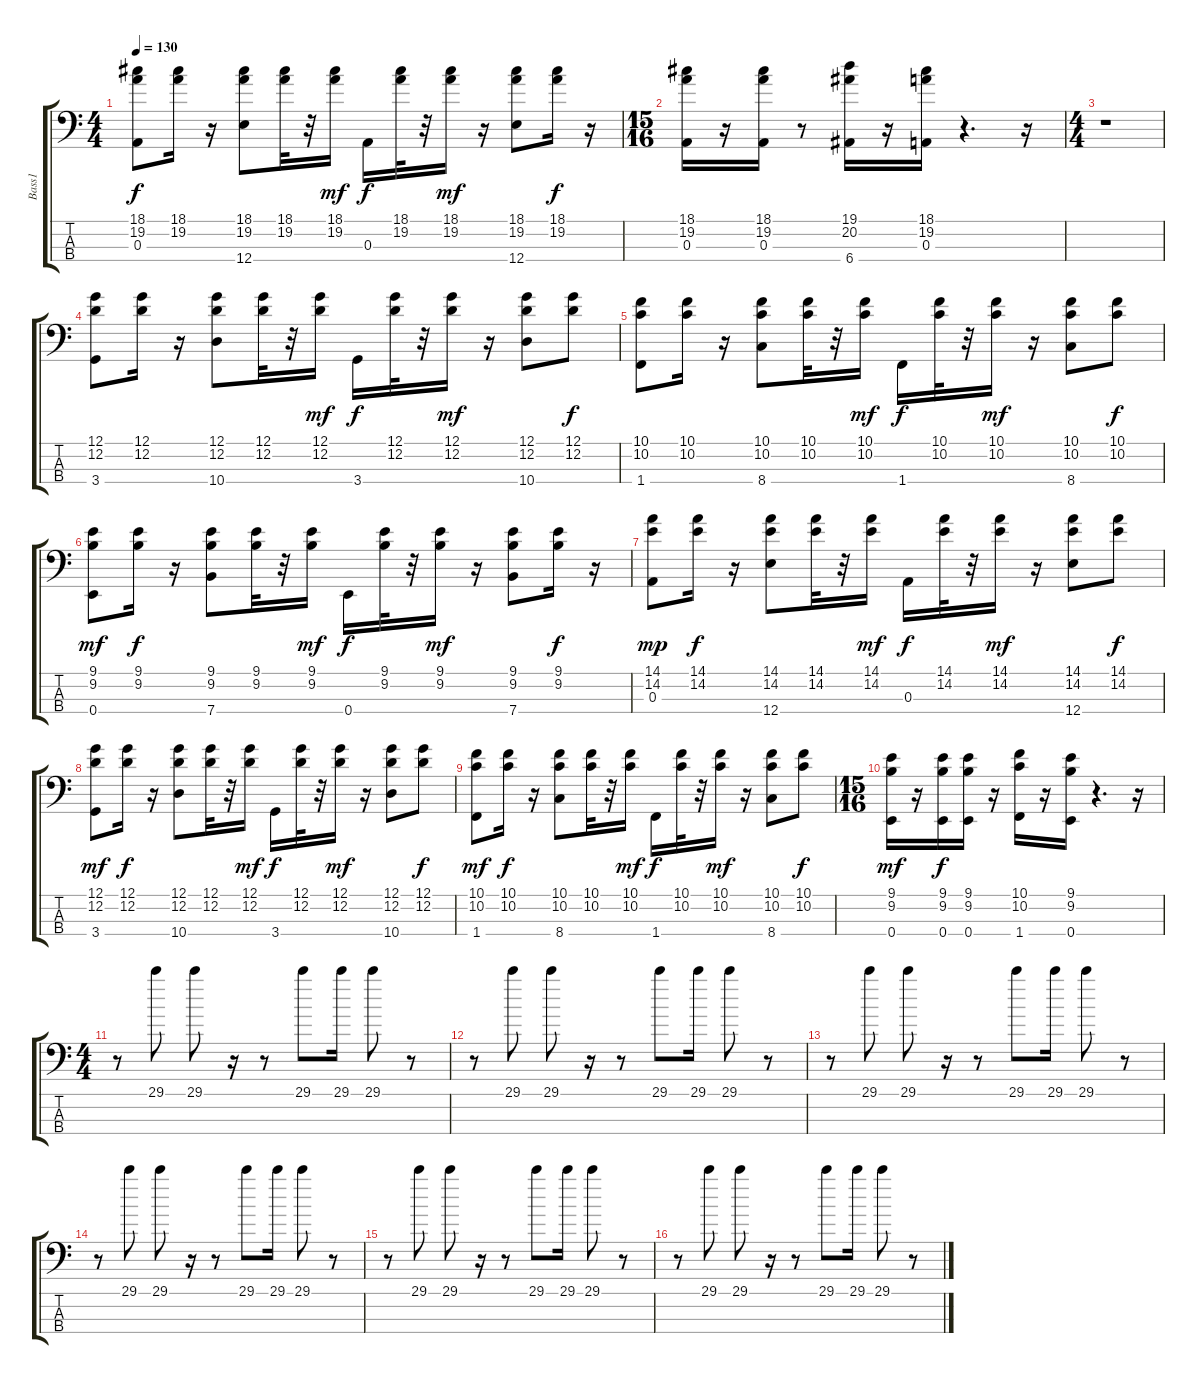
\track ("Bass1" "Bass1") {instrument electricbassfinger}
\staff {score tabs}
\tuning (G2 D2 A1 E1) {hide}
\ts (4 4)
\tempo 130
\clef f4
\ks c
(18.1 19.2 0.3).8{dy f} (18.1 19.2).16 r.16 (18.1 19.2 12.4).8 (18.1 19.2).32 r.32 (18.1 19.2).16{dy mf} 0.3.16{dy f} (18.1 19.2).32 r.32 (18.1 19.2).16{dy mf} r.16 (18.1 19.2 12.4).8 (18.1 19.2).16{dy f} r.16 |
\ts (15 16)
(18.1 19.2 0.3).16 r.16 (18.1 19.2 0.3).16 r.8 (19.1 20.2 6.4).16 r.16 (18.1 19.2 0.3).16 r.4{d} r.16 |
\ts (4 4)
r.1 |
(12.1 12.2 3.4).8 (12.1 12.2).16 r.16 (12.1 12.2 10.4).8 (12.1 12.2).32 r.32 (12.1 12.2).16{dy mf} 3.4.16{dy f} (12.1 12.2).32 r.32 (12.1 12.2).16{dy mf} r.16 (12.1 12.2 10.4).8 (12.1 12.2).8{dy f} |
(10.1 10.2 1.4).8 (10.1 10.2).16 r.16 (10.1 10.2 8.4).8 (10.1 10.2).32 r.32 (10.1 10.2).16{dy mf} 1.4.16{dy f} (10.1 10.2).32 r.32 (10.1 10.2).16{dy mf} r.16 (10.1 10.2 8.4).8 (10.1 10.2).8{dy f} |
(9.1 9.2 0.4).8{dy mf} (9.1 9.2).16{dy f} r.16 (9.1 9.2 7.4).8 (9.1 9.2).32 r.32 (9.1 9.2).16{dy mf} 0.4.16{dy f} (9.1 9.2).32 r.32 (9.1 9.2).16{dy mf} r.16 (9.1 9.2 7.4).8 (9.1 9.2).16{dy f} r.16 |
(14.1 14.2 0.3).8{dy mp} (14.1 14.2).16{dy f} r.16 (14.1 14.2 12.4).8 (14.1 14.2).32 r.32 (14.1 14.2).16{dy mf} 0.3.16{dy f} (14.1 14.2).32 r.32 (14.1 14.2).16{dy mf} r.16 (14.1 14.2 12.4).8 (14.1 14.2).8{dy f} |
(12.1 12.2 3.4).8{dy mf} (12.1 12.2).16{dy f} r.16 (12.1 12.2 10.4).8 (12.1 12.2).32 r.32 (12.1 12.2).16{dy mf} 3.4.16{dy f} (12.1 12.2).32 r.32 (12.1 12.2).16{dy mf} r.16 (12.1 12.2 10.4).8 (12.1 12.2).8{dy f} |
(10.1 10.2 1.4).8{dy mf} (10.1 10.2).16{dy f} r.16 (10.1 10.2 8.4).8 (10.1 10.2).32 r.32 (10.1 10.2).16{dy mf} 1.4.16{dy f} (10.1 10.2).32 r.32 (10.1 10.2).16{dy mf} r.16 (10.1 10.2 8.4).8 (10.1 10.2).8{dy f} |
\ts (15 16)
(9.1 9.2 0.4).16{dy mf} r.16 (9.1 9.2 0.4).16{dy f} (9.1 9.2 0.4).16 r.16 (10.1 10.2 1.4).16 r.16 (9.1 9.2 0.4).16 r.4{d} r.16 |
\ts (4 4)
r.8 29.1.8 29.1.8 r.16 r.8 29.1.8 29.1.16 29.1.8 r.8 |
r.8 29.1.8 29.1.8 r.16 r.8 29.1.8 29.1.16 29.1.8 r.8 |
r.8 29.1.8 29.1.8 r.16 r.8 29.1.8 29.1.16 29.1.8 r.8 |
r.8 29.1.8 29.1.8 r.16 r.8 29.1.8 29.1.16 29.1.8 r.8 |
r.8 29.1.8 29.1.8 r.16 r.8 29.1.8 29.1.16 29.1.8 r.8 |
r.8 29.1.8 29.1.8 r.16 r.8 29.1.8 29.1.16 29.1.8 r.8
